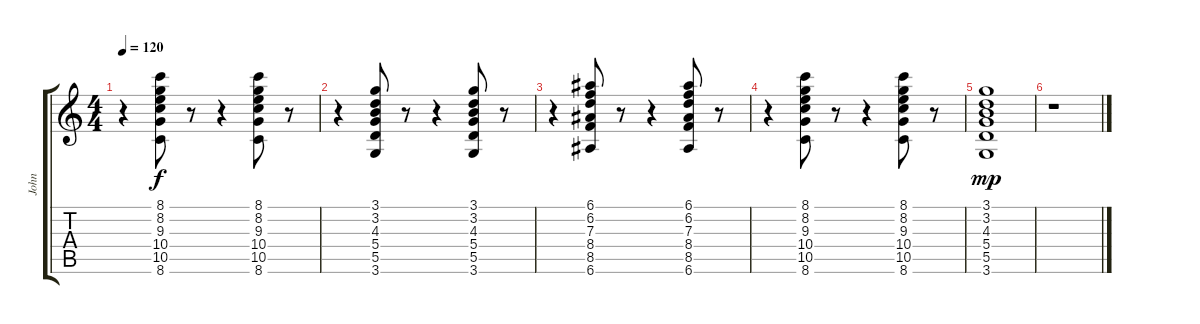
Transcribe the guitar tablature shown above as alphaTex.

\track ("John" "John") {instrument distortionguitar}
\staff {score tabs}
\tuning (E4 B3 G3 D3 A2 E2) {hide}
\ts (4 4)
\tempo 120
\clef g2
\ks c
r.4{dy f} (8.1 8.2 9.3 10.4 10.5 8.6).8 r.8 r.4 (8.1 8.2 9.3 10.4 10.5 8.6).8 r.8 |
r.4 (3.1 3.2 4.3 5.4 5.5 3.6).8 r.8 r.4 (3.1 3.2 4.3 5.4 5.5 3.6).8 r.8 |
r.4 (6.1 6.2 7.3 8.4 8.5 6.6).8 r.8 r.4 (6.1 6.2 7.3 8.4 8.5 6.6).8 r.8 |
r.4 (8.1 8.2 9.3 10.4 10.5 8.6).8 r.8 r.4 (8.1 8.2 9.3 10.4 10.5 8.6).8 r.8 |
(3.1 3.2 4.3 5.4 5.5 3.6).1{dy mp} |
r.1
